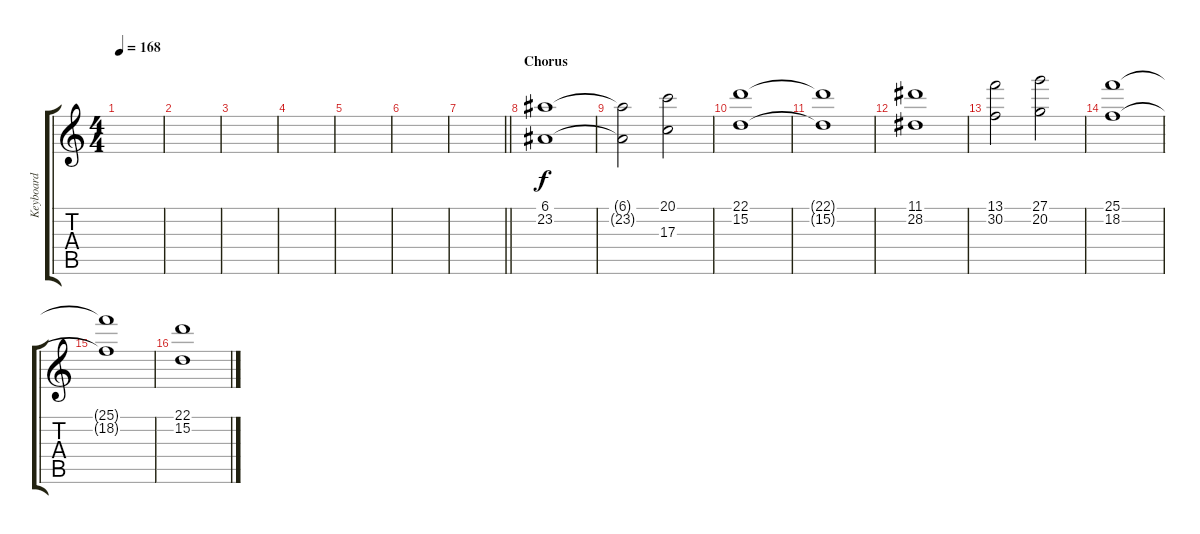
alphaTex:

\track ("Keyboard" "Keyboard") {instrument synthstrings1}
\staff {score tabs}
\tuning (E4 B3 G3 D3 A2 E2) {hide}
\ts (4 4)
\tempo 168
\clef g2
\ks c
|
|
|
|
|
|
\barLineRight lightlight
|
\section ("" "Chorus")
(6.1 23.2).1 |
(6.1{t} 23.2{t}).2 (20.1 17.3).2 |
(22.1 15.2).1 |
(22.1{t} 15.2{t}).1 |
(11.1 28.2).1 |
(13.1 30.2).2 (27.1 20.2).2 |
(25.1 18.2).1 |
(25.1{t} 18.2{t}).1 |
(22.1 15.2).1
